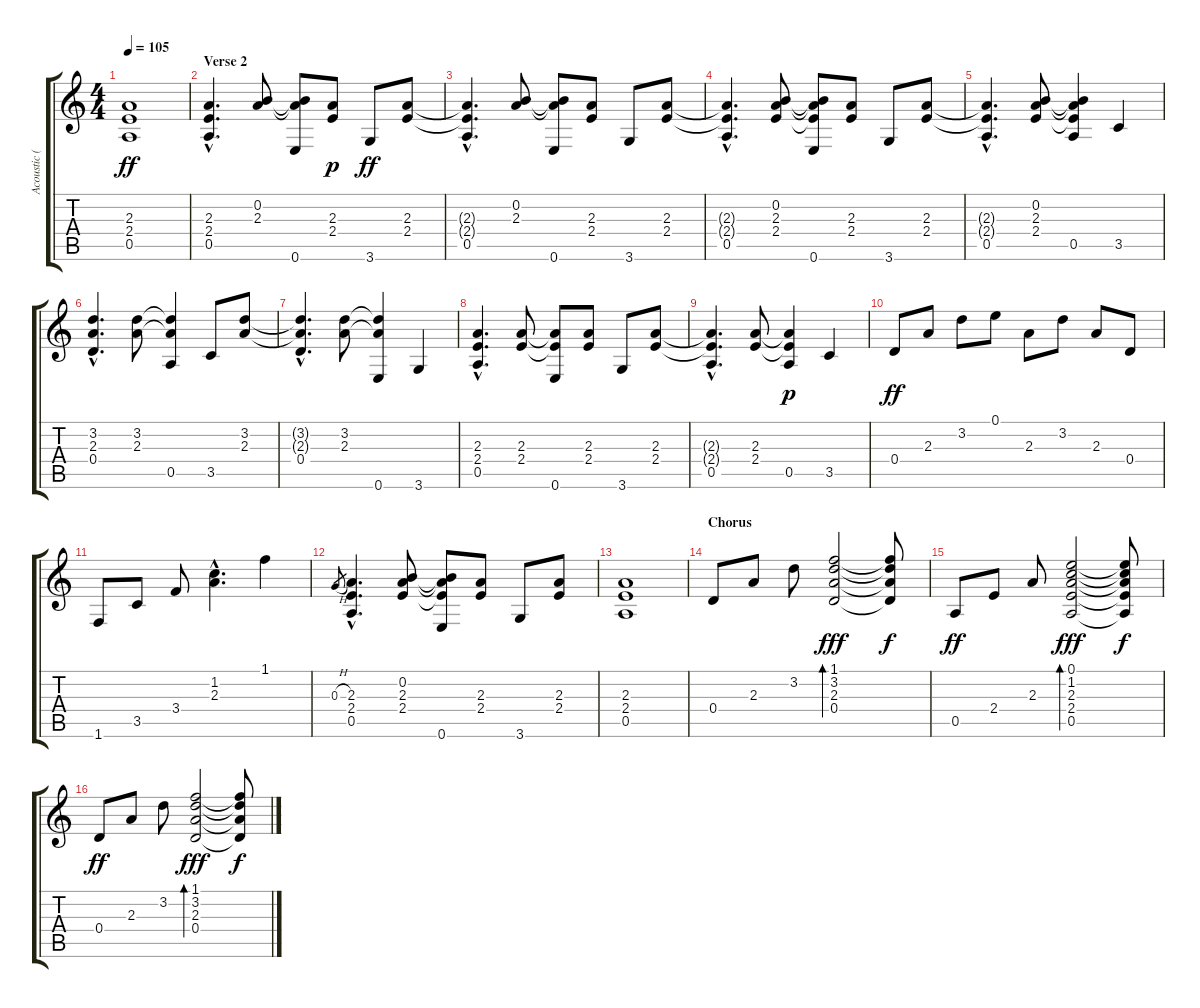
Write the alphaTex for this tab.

\track ("Acoustic (Rhythm)" "Acoustic (") {instrument acousticguitarsteel}
\staff {score tabs}
\tuning (E4 B3 G3 D3 A2 E2) {hide}
\ts (4 4)
\tempo 105
\clef g2
\ks c
(2.3 2.4 0.5).1{dy ff} |
\section ("" "Verse 2")
(2.3{hac} 2.4{hac} 0.5).4{d} (0.2 2.3).8 (0.2{t} 2.3{t} 0.6).8 (2.3 2.4).8{dy p} 3.6.8{dy ff} (2.3 2.4).8 |
(2.3{hac t} 2.4{hac t} 0.5).4{d} (0.2 2.3).8 (0.2{t} 2.3{t} 0.6).8 (2.3 2.4).8 3.6.8 (2.3 2.4).8 |
(2.3{hac t} 2.4{hac t} 0.5).4{d} (0.2 2.3 2.4).8 (0.2{t} 2.3{t} 2.4{t} 0.6).8 (2.3 2.4).8 3.6.8 (2.3 2.4).8 |
(2.3{hac t} 2.4{hac t} 0.5).4{d} (0.2 2.3 2.4).8 (0.2{t} 2.3{t} 2.4{t} 0.5).4 3.5.4 |
(3.2{hac} 2.3{hac} 0.4).4{d} (3.2 2.3).8 (3.2{t} 2.3{t} 0.5).4 3.5.8 (3.2 2.3).8 |
(3.2{hac t} 2.3{hac t} 0.4).4{d} (3.2 2.3).8 (3.2{t} 2.3{t} 0.6).4 3.6.4 |
(2.3{hac} 2.4{hac} 0.5).4{d} (2.3 2.4).8 (2.3{t} 2.4{t} 0.6).8 (2.3 2.4).8 3.6.8 (2.3 2.4).8 |
(2.3{hac t} 2.4{hac t} 0.5).4{d} (2.3 2.4).8 (2.3{t} 2.4{t} 0.5).4{dy p} 3.5.4 |
0.4.8{dy ff} 2.3.8 3.2.8 0.1.8 2.3.8 3.2.8 2.3.8 0.4.8 |
1.6.8 3.5.8 3.4.8 (1.2{hac} 2.3{hac}).4{d} 1.1.4 |
0.3{h}.8{gr} (2.3{hac} 2.4{hac} 0.5{hac}).4{d} (0.2 2.3 2.4).8 (0.2{t} 2.3{t} 2.4{t} 0.6).8 (2.3 2.4).8 3.6.8 (2.3 2.4).8 |
(2.3 2.4 0.5).1 |
\section ("" "Chorus")
0.4.8 2.3.8 3.2.8 (1.1 3.2 2.3 0.4).2{bd 240 dy fff} (1.1{t} 3.2{t} 2.3{t} 0.4{t}).8{dy f} |
0.5.8{dy ff} 2.4.8 2.3.8 (0.1 1.2 2.3 2.4 0.5).2{bd 240 dy fff} (0.1{t} 1.2{t} 2.3{t} 2.4{t} 0.5{t}).8{dy f} |
0.4.8{dy ff} 2.3.8 3.2.8 (1.1 3.2 2.3 0.4).2{bd 240 dy fff} (1.1{t} 3.2{t} 2.3{t} 0.4{t}).8{dy f}
